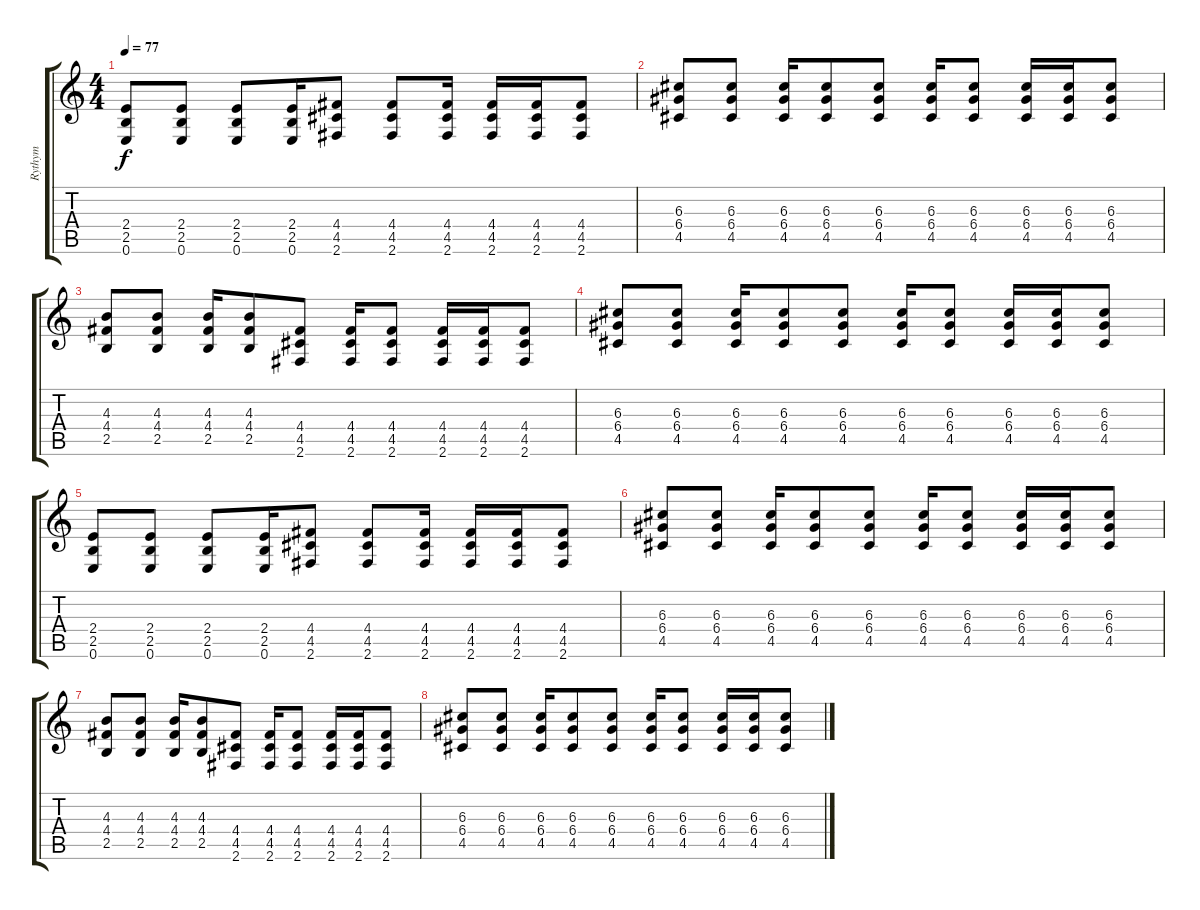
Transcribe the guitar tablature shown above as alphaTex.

\track ("Rythym" "Rythym") {instrument distortionguitar}
\staff {score tabs}
\tuning (E4 B3 G3 D3 A2 E2) {hide}
\ts (4 4)
\tempo 77
\clef g2
\ks c
(2.4 2.5 0.6).8{dy f} (2.4 2.5 0.6).8 (2.4 2.5 0.6).8 (2.4 2.5 0.6).16 (4.4 4.5 2.6).8 (4.4 4.5 2.6).8 (4.4 4.5 2.6).16 (4.4 4.5 2.6).16 (4.4 4.5 2.6).16 (4.4 4.5 2.6).8 |
(6.3 6.4 4.5).8 (6.3 6.4 4.5).8 (6.3 6.4 4.5).16 (6.3 6.4 4.5).8 (6.3 6.4 4.5).8 (6.3 6.4 4.5).16 (6.3 6.4 4.5).8 (6.3 6.4 4.5).16 (6.3 6.4 4.5).16 (6.3 6.4 4.5).8 |
(4.3 4.4 2.5).8 (4.3 4.4 2.5).8 (4.3 4.4 2.5).16 (4.3 4.4 2.5).8 (4.4 4.5 2.6).8 (4.4 4.5 2.6).16 (4.4 4.5 2.6).8 (4.4 4.5 2.6).16 (4.4 4.5 2.6).16 (4.4 4.5 2.6).8 |
(6.3 6.4 4.5).8 (6.3 6.4 4.5).8 (6.3 6.4 4.5).16 (6.3 6.4 4.5).8 (6.3 6.4 4.5).8 (6.3 6.4 4.5).16 (6.3 6.4 4.5).8 (6.3 6.4 4.5).16 (6.3 6.4 4.5).16 (6.3 6.4 4.5).8 |
(2.4 2.5 0.6).8 (2.4 2.5 0.6).8 (2.4 2.5 0.6).8 (2.4 2.5 0.6).16 (4.4 4.5 2.6).8 (4.4 4.5 2.6).8 (4.4 4.5 2.6).16 (4.4 4.5 2.6).16 (4.4 4.5 2.6).16 (4.4 4.5 2.6).8 |
(6.3 6.4 4.5).8 (6.3 6.4 4.5).8 (6.3 6.4 4.5).16 (6.3 6.4 4.5).8 (6.3 6.4 4.5).8 (6.3 6.4 4.5).16 (6.3 6.4 4.5).8 (6.3 6.4 4.5).16 (6.3 6.4 4.5).16 (6.3 6.4 4.5).8 |
(4.3 4.4 2.5).8 (4.3 4.4 2.5).8 (4.3 4.4 2.5).16 (4.3 4.4 2.5).8 (4.4 4.5 2.6).8 (4.4 4.5 2.6).16 (4.4 4.5 2.6).8 (4.4 4.5 2.6).16 (4.4 4.5 2.6).16 (4.4 4.5 2.6).8 |
(6.3 6.4 4.5).8 (6.3 6.4 4.5).8 (6.3 6.4 4.5).16 (6.3 6.4 4.5).8 (6.3 6.4 4.5).8 (6.3 6.4 4.5).16 (6.3 6.4 4.5).8 (6.3 6.4 4.5).16 (6.3 6.4 4.5).16 (6.3 6.4 4.5).8
